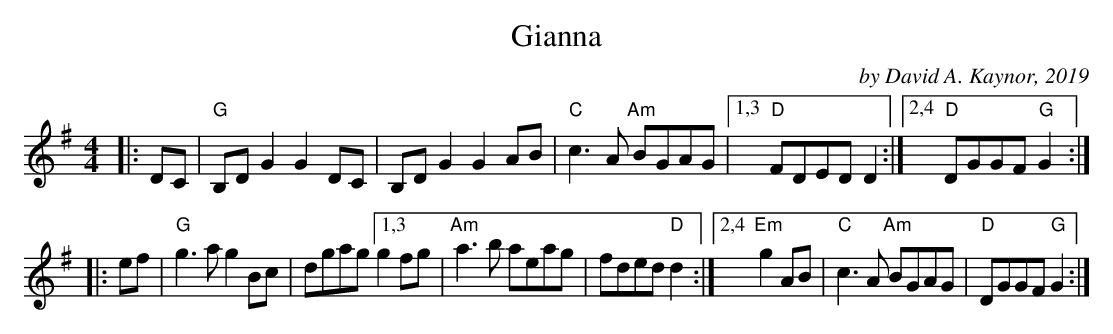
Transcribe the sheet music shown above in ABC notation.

X:1
T: Gianna
C: by David A. Kaynor, 2019
M: 4/4
L: 1/8
K: G
|: DC |\
"G"B,D G2 G2DC | B,D G2 G2AB | "C"c3A "Am"BGAG |\
[1,3 "D"FDED D2 :|[2,4 "D"DGGF "G"G2 :|
|: ef | "G"g3a g2Bc | dgag \
[1,3 g2fg | "Am"a3b aeag | fded "D"d2 :|\
[2,4 "Em"g2AB | "C"c3A "Am"BGAG | "D"DGGF "G"G2 :|
